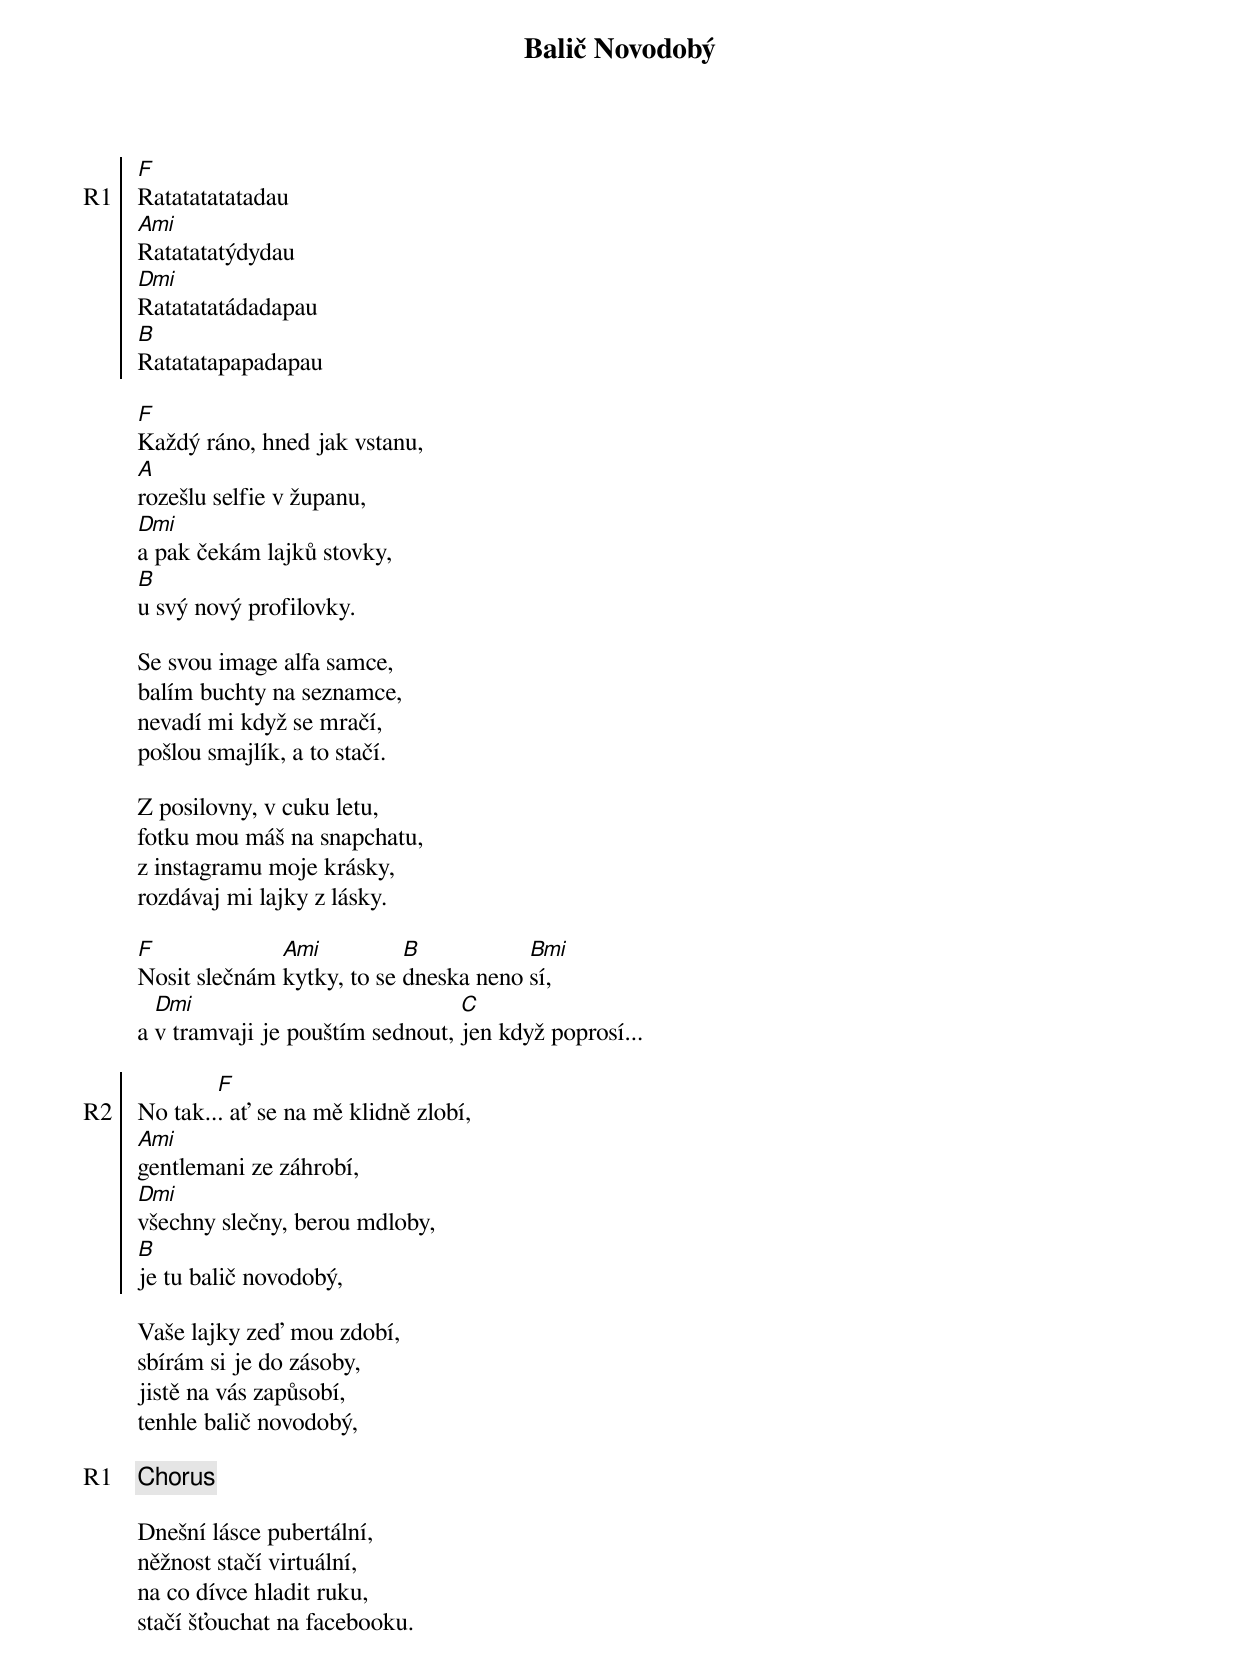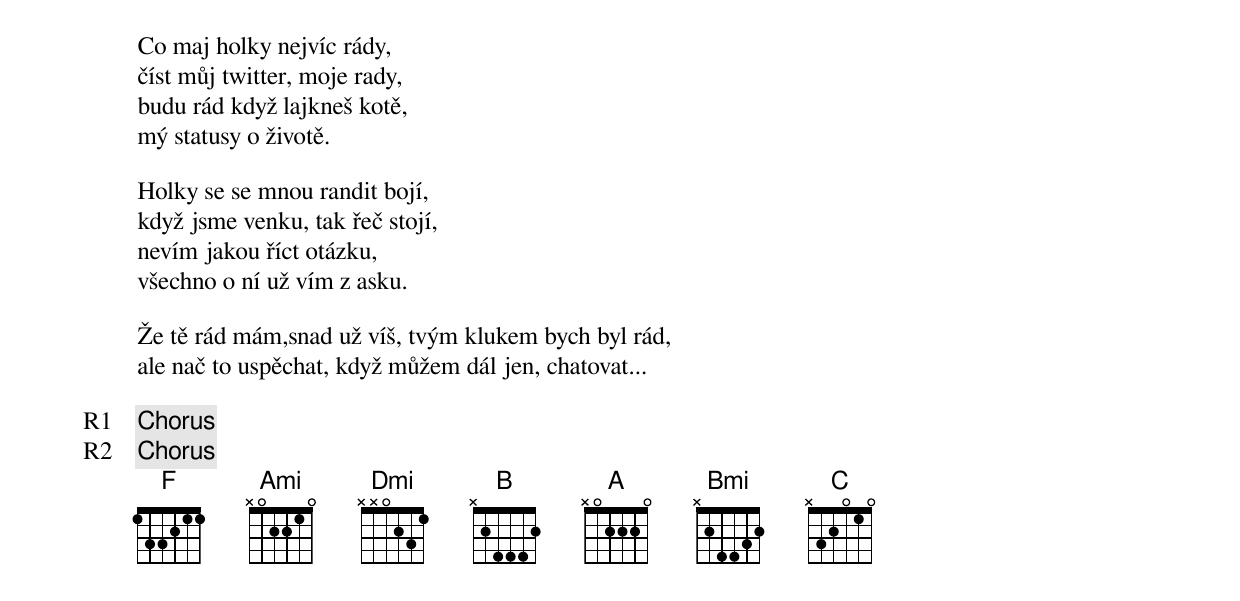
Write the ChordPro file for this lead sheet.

{title: Balič Novodobý}
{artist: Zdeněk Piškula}
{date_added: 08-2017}
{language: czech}
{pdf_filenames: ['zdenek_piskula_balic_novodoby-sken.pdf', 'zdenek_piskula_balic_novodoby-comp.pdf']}
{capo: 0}
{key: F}
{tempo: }
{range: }
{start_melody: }

{start_of_chorus: R1}
[F]Ratatatatatadau
[Ami]Ratatatatýdydau
[Dmi]Ratatatatádadapau
[B]Ratatatapapadapau
{end_of_chorus}

{start_of_verse}
[F]Každý ráno, hned jak vstanu,
[A]rozešlu selfie v županu,
[Dmi]a pak čekám lajků stovky,
[B]u svý nový profilovky.
{end_of_verse}

{start_of_verse}
Se svou image alfa samce,
balím buchty na seznamce,
nevadí mi když se mračí,
pošlou smajlík, a to stačí.
{end_of_verse}

{start_of_verse}
Z posilovny, v cuku letu,
fotku mou máš na snapchatu,
z instagramu moje krásky,
rozdávaj mi lajky z lásky.
{end_of_verse}

{start_of_bridge}
[F]Nosit slečnám [Ami]kytky, to se [B]dneska neno [Bmi]sí,
a [Dmi]v tramvaji je pouštím sednout, [C]jen když poprosí...
{end_of_bridge}

{start_of_chorus: R2}
No tak..[F]. ať se na mě klidně zlobí,
[Ami]gentlemani ze záhrobí,
[Dmi]všechny slečny, berou mdloby,
[B]je tu balič novodobý,
{end_of_chorus}

{start_of_verse}
Vaše lajky zeď mou zdobí,
sbírám si je do zásoby,
jistě na vás zapůsobí,
tenhle balič novodobý,
{end_of_verse}

{chorus: R1}

{start_of_verse}
Dnešní lásce pubertální,
něžnost stačí virtuální,
na co dívce hladit ruku,
stačí šťouchat na facebooku.
{end_of_verse}

{start_of_verse}
Co maj holky nejvíc rády,
číst můj twitter, moje rady,
budu rád když lajkneš kotě,
mý statusy o životě.
{end_of_verse}

{start_of_verse}
Holky se se mnou randit bojí,
když jsme venku, tak řeč stojí,
nevím jakou říct otázku,
všechno o ní už vím z asku.
{end_of_verse}

{start_of_bridge}
Že tě rád mám,snad už víš, tvým klukem bych byl rád,
ale nač to uspěchat, když můžem dál jen, chatovat...
{end_of_bridge}

{chorus: R1}
{chorus: R2}
